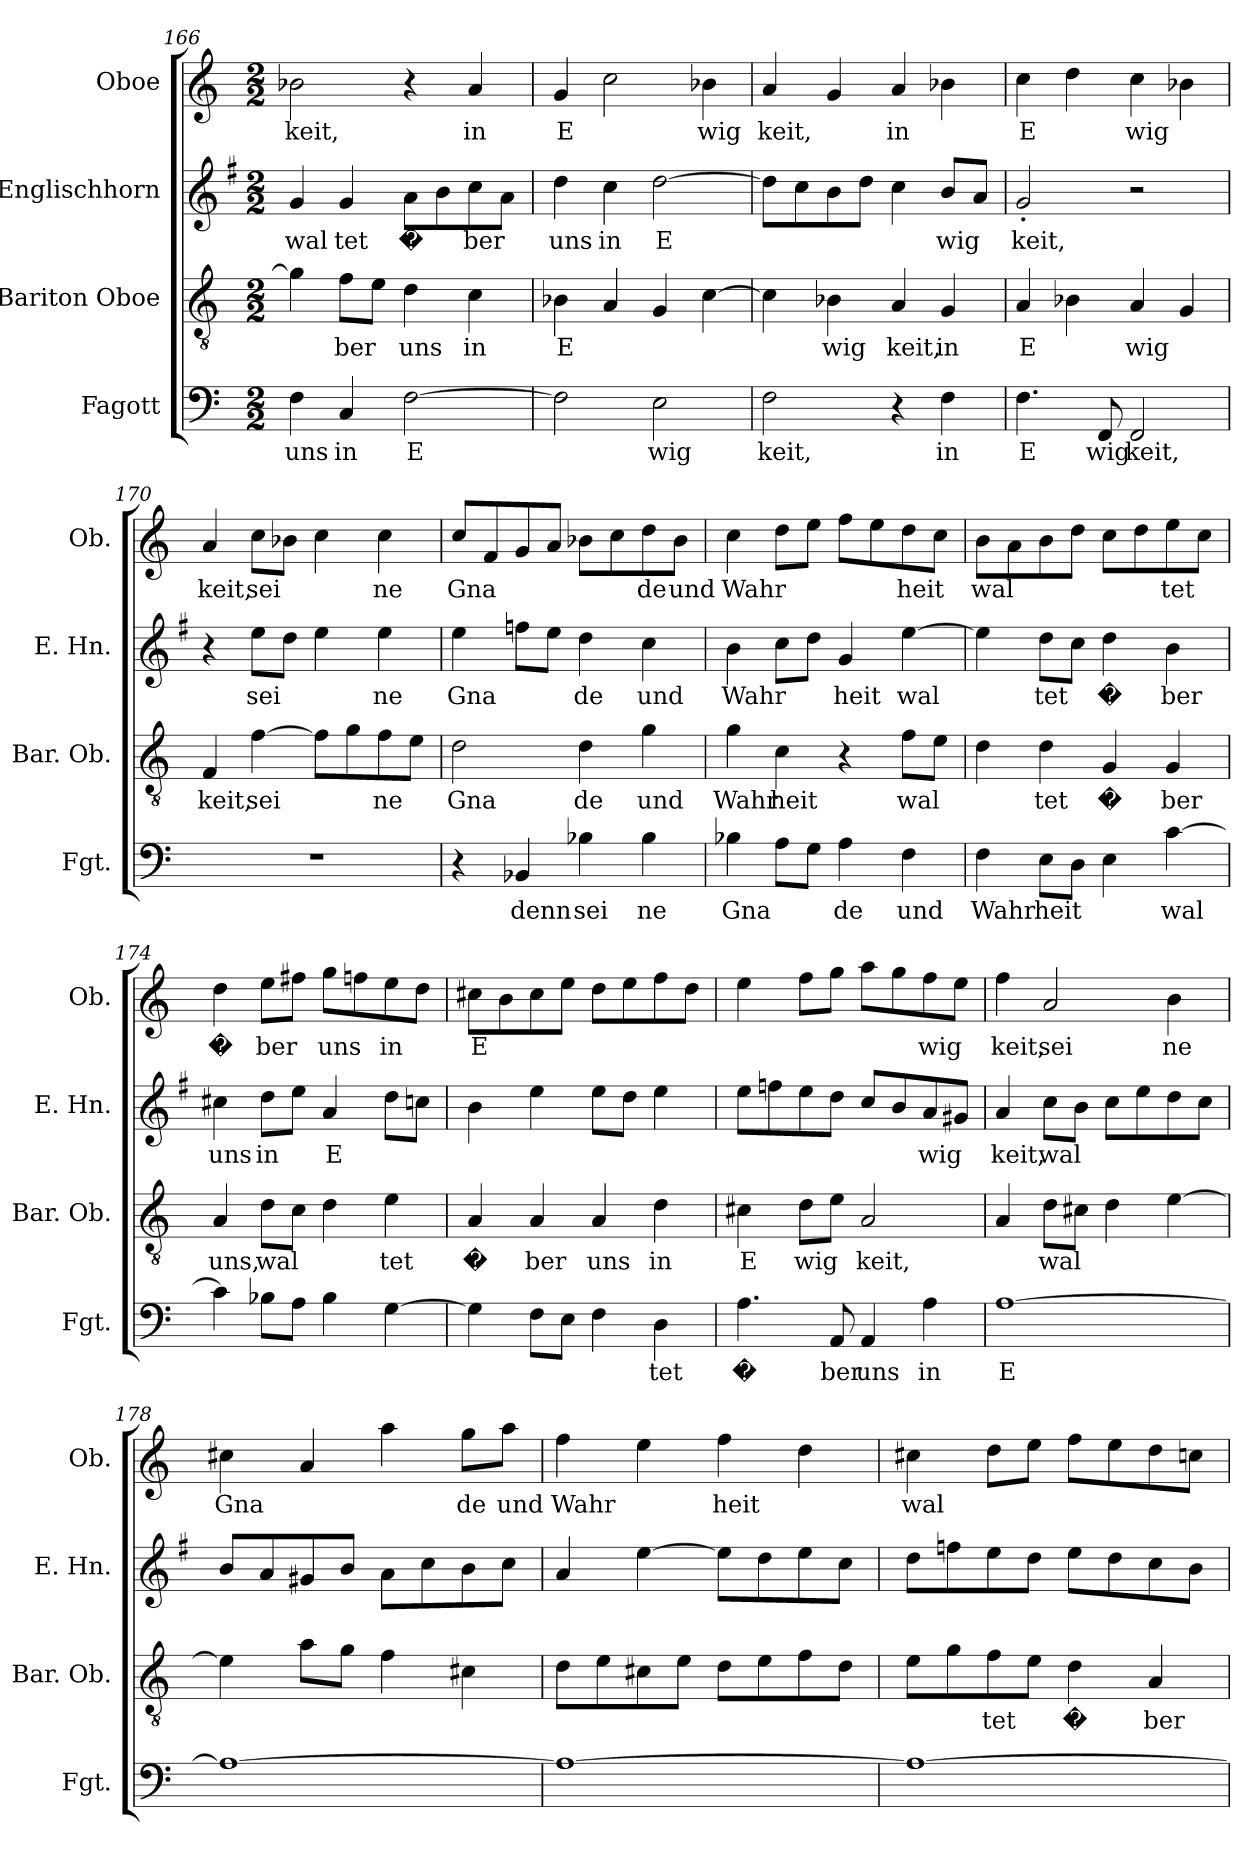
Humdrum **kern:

**kern	**text	**kern	**text	**kern	**text	**kern	**text
*part4	*part4	*part3	*part3	*part2	*part2	*part1	*part1
*staff4	*staff4	*staff3	*staff3	*staff2	*staff2	*staff1	*staff1
*I"Fagott	*	*I"Bariton Oboe	*	*I"Englischhorn	*	*I"Oboe	*
*I'Fgt.	*	*I'Bar. Ob.	*	*I'E. Hn.	*	*I'Ob.	*
*clefF4	*	*clefGv2	*	*clefG2	*	*clefG2	*
*	*	*	*	*ITrd4c7	*	*	*
*k[]	*	*k[]	*	*k[]	*	*k[]	*
*M2/2	*	*M2/2	*	*M2/2	*	*M2/2	*
=166	=166	=166	=166	=166	=166	=166	=166
4F\	uns	4g\]	.	4c/	wal	2b-X\	keit,
4C/	in	8f\L	ber	4c/	tet	.	.
.	.	8e\J	.	.	.	.	.
[2F\	E	4d\	uns	8d\L	�	4r	.
.	.	.	.	8e\	.	.	.
.	.	4c\	in	8f\	ber	4a/	in
.	.	.	.	8d\J	.	.	.
!!LO:PB:g=z
=167	=167	=167	=167	=167	=167	=167	=167
2F\]	.	4B-X\	E	4g\	uns	4g/	E
.	.	4A/	.	4f\	in	2cc\	.
2E\	wig	4G/	.	[2g\	E	.	.
.	.	[4c\	.	.	.	4b-X\	wig
=168	=168	=168	=168	=168	=168	=168	=168
2F\	keit,	4c\]	.	8g\L]	.	4a/	keit,
.	.	.	.	8f\	.	.	.
.	.	4B-X\	wig	8e\	.	4g/	.
.	.	.	.	8g\J	.	.	.
4r	.	4A/	keit,	4f\	.	4a/	in
4F\	in	4G/	in	8e/L	wig	4b-X\	.
.	.	.	.	8d/J	.	.	.
=169	=169	=169	=169	=169	=169	=169	=169
4.F\	E	4A/	E	2c'/	keit,	4cc\	E
.	.	4B-X\	.	.	.	4dd\	.
8FF/	wig	.	.	.	.	.	.
2FF/	keit,	4A/	wig	2r	.	4cc\	wig
.	.	4G/	.	.	.	4b-X\	.
=170	=170	=170	=170	=170	=170	=170	=170
1r	.	4F/	keit,	4r	.	4a/	keit,
.	.	[4f\	sei	8a\L	sei	8cc\L	sei
.	.	.	.	8g\J	.	8b-X\J	.
.	.	8f\L]	.	4a\	.	4cc\	.
.	.	8g\	.	.	.	.	.
.	.	8f\	ne	4a\	ne	4cc\	ne
.	.	8e\J	.	.	.	.	.
!!LO:LB:g=z
=171	=171	=171	=171	=171	=171	=171	=171
4r	.	2d\	Gna	4a\	Gna	8cc/L	Gna
.	.	.	.	.	.	8f/	.
4BB-X/	denn	.	.	8b-X\L	.	8g/	.
.	.	.	.	8a\J	.	8a/J	.
4B-X\	sei	4d\	de	4g\	de	8b-X\L	.
.	.	.	.	.	.	8cc\	.
4B-\	ne	4g\	und	4f\	und	8dd\	de
.	.	.	.	.	.	8b-\J	und
=172	=172	=172	=172	=172	=172	=172	=172
4B-X\	Gna	4g\	Wahr	4e\	Wahr	4cc\	Wahr
8A\L	.	4c\	heit	8f\L	.	8dd\L	.
8G\J	.	.	.	8g\J	.	8ee\J	.
4A\	de	4r	.	4c/	heit	8ff\L	.
.	.	.	.	.	.	8ee\	.
4F\	und	8f\L	wal	[4a\	wal	8dd\	heit
.	.	8e\J	.	.	.	8cc\J	.
=173	=173	=173	=173	=173	=173	=173	=173
4F\	Wahr	4d\	.	4a\]	.	8b\L	wal
.	.	.	.	.	.	8a\	.
8E\L	heit	4d\	tet	8g\L	tet	8b\	.
8D\J	.	.	.	8f\J	.	8dd\J	.
4E\	.	4G/	�	4g\	�	8cc\L	.
.	.	.	.	.	.	8dd\	.
[4c\	wal	4G/	ber	4e\	ber	8ee\	tet
.	.	.	.	.	.	8cc\J	.
!!LO:LB:g=z
=174	=174	=174	=174	=174	=174	=174	=174
4c\]	.	4A/	uns,	4f#X\	uns	4dd\	�
8B-X\L	.	8d\L	wal	8g\L	in	8ee\L	ber
8A\J	.	8c\J	.	8a\J	.	8ff#X\J	.
4B-\	.	4d\	.	4d/	E	8gg\L	uns
.	.	.	.	.	.	8ffn\	.
[4G\	.	4e\	tet	8g\L	.	8ee\	in
.	.	.	.	8fn\J	.	8dd\J	.
=175	=175	=175	=175	=175	=175	=175	=175
4G\]	.	4A/	�	4e\	.	8cc#X\L	E
.	.	.	.	.	.	8b\	.
8F\L	.	4A/	ber	4a\	.	8cc#\	.
8E\J	.	.	.	.	.	8ee\J	.
4F\	.	4A/	uns	8a\L	.	8dd\L	.
.	.	.	.	8g\J	.	8ee\	.
4D\	tet	4d\	in	4a\	.	8ff\	.
.	.	.	.	.	.	8dd\J	.
=176	=176	=176	=176	=176	=176	=176	=176
4.A\	�	4c#X\	E	8a\L	.	4ee\	.
.	.	.	.	8b-X\	.	.	.
.	.	8d\L	wig	8a\	.	8ff\L	.
8AA/	ber	8e\J	.	8g\J	.	8gg\J	.
4AA/	uns	2A/	keit,	8f/L	.	8aa\L	.
.	.	.	.	8e/	.	8gg\	.
4A\	in	.	.	8d/	wig	8ff\	wig
.	.	.	.	8c#X/J	.	8ee\J	.
!!LO:PB:g=z
=177	=177	=177	=177	=177	=177	=177	=177
[1A	E	4A/	.	4d/	keit,	4ff\	keit,
.	.	8d\L	wal	8f\L	wal	2a/	sei
.	.	8c#X\J	.	8e\J	.	.	.
.	.	4d\	.	8f\L	.	.	.
.	.	.	.	8a\	.	.	.
.	.	[4e\	.	8g\	.	4b\	ne
.	.	.	.	8f\J	.	.	.
=178	=178	=178	=178	=178	=178	=178	=178
1A_	.	4e\]	.	8e/L	.	4cc#X\	Gna
.	.	.	.	8d/	.	.	.
.	.	8a\L	.	8c#X/	.	4a/	.
.	.	8g\J	.	8e/J	.	.	.
.	.	4f\	.	8d\L	.	4aa\	.
.	.	.	.	8f\	.	.	.
.	.	4c#X\	.	8e\	.	8gg\L	de
.	.	.	.	8f\J	.	8aa\J	und
=179	=179	=179	=179	=179	=179	=179	=179
1A_	.	8d\L	.	4d/	.	4ff\	Wahr
.	.	8e\	.	.	.	.	.
.	.	8c#X\	.	[4a\	.	4ee\	.
.	.	8e\J	.	.	.	.	.
.	.	8d\L	.	8a\L]	.	4ff\	heit
.	.	8e\	.	8g\	.	.	.
.	.	8f\	.	8a\	.	4dd\	.
.	.	8d\J	.	8f\J	.	.	.
=180	=180	=180	=180	=180	=180	=180	=180
1A_	.	8e\L	.	8g\L	.	4cc#X\	wal
.	.	8g\	.	8b-X\	.	.	.
.	.	8f\	tet	8a\	.	8dd\L	.
.	.	8e\J	.	8g\J	.	8ee\J	.
.	.	4d\	�	8a\L	.	8ff\L	.
.	.	.	.	8g\	.	8ee\	.
.	.	4A/	ber	8f\	.	8dd\	.
.	.	.	.	8e\J	.	8ccn\J	.
=	=	=	=	=	=	=	=
*-	*-	*-	*-	*-	*-	*-	*-
